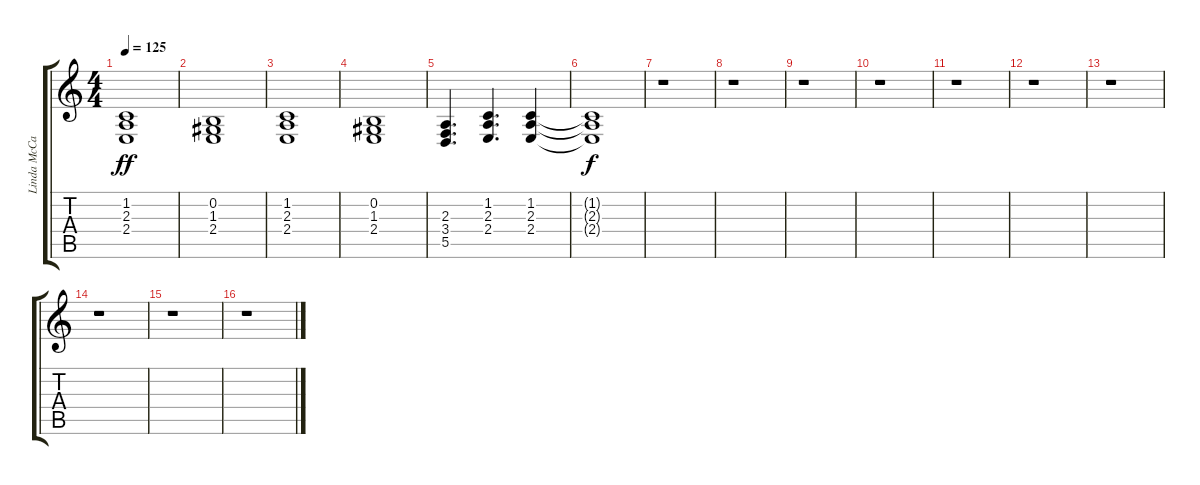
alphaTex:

\track ("Linda McCartney HL" "Linda McCa") {instrument electricpiano2}
\staff {score tabs}
\tuning (E4 B3 G3 D3 A2 E2) {hide}
\ts (4 4)
\tempo 125
\clef g2
\ks c
(1.2 2.3 2.4).1{dy ff} |
(0.2 1.3 2.4).1 |
(1.2 2.3 2.4).1 |
(0.2 1.3 2.4).1 |
(2.3 3.4 5.5).4{d} (1.2 2.3 2.4).4{d} (1.2 2.3 2.4).4 |
(1.2{t} 2.3{t} 2.4{t}).1{dy f} |
r.1 |
r.1 |
r.1 |
r.1 |
r.1 |
r.1 |
r.1 |
r.1 |
r.1 |
r.1
